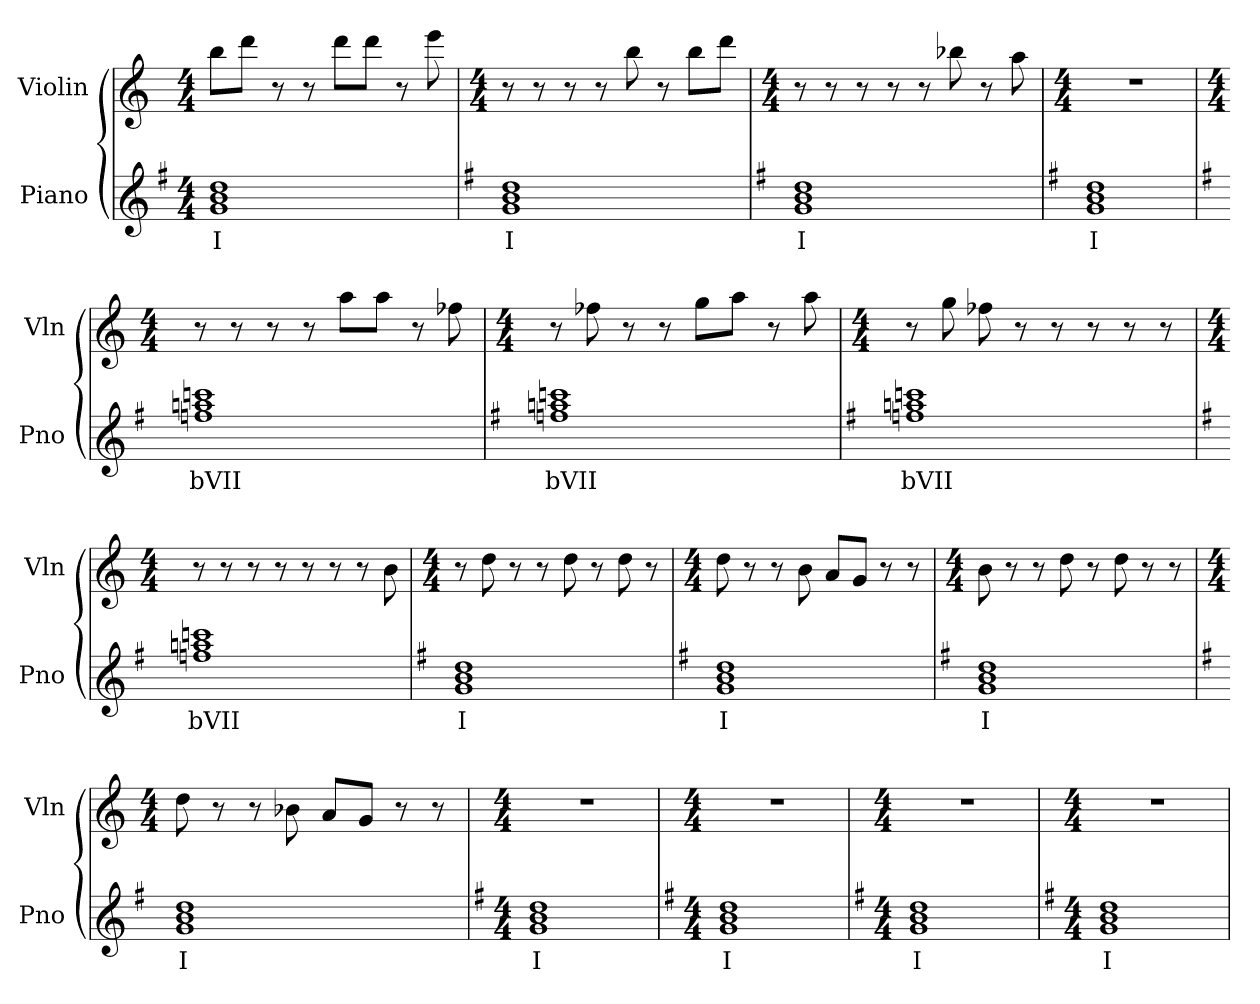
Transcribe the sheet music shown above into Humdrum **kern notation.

**kern	**text	**kern
*part2	*part2	*part1
*staff2	*staff2	*staff1
*I"Piano	*	*I"Violin
*I'Pno	*	*I'Vln
*k[f#]	*	*
*G:	*	*
*M4/4	*	*M4/4
=	=	=
1g 1b 1dd	I	8bbL
.	.	8dddJ
.	.	8r
.	.	8r
.	.	8dddL
.	.	8dddJ
.	.	8r
.	.	8eee
=	=	=
*k[f#]	*	*
*G:	*	*
*	*	*M4/4
1g 1b 1dd	I	8r
.	.	8r
.	.	8r
.	.	8r
.	.	8bb
.	.	8r
.	.	8bbL
.	.	8dddJ
=	=	=
*k[f#]	*	*
*G:	*	*
*	*	*M4/4
1g 1b 1dd	I	8r
.	.	8r
.	.	8r
.	.	8r
.	.	8r
.	.	8bb-X
.	.	8r
.	.	8aa
=	=	=
*k[f#]	*	*
*G:	*	*
*	*	*M4/4
1g 1b 1dd	I	1r
=	=	=
*k[f#]	*	*
*G:	*	*
*	*	*M4/4
1ffn 1aan 1cccn	bVII	8r
.	.	8r
.	.	8r
.	.	8r
.	.	8aaL
.	.	8aaJ
.	.	8r
.	.	8ff-X
=	=	=
*k[f#]	*	*
*G:	*	*
*	*	*M4/4
1ffn 1aan 1cccn	bVII	8r
.	.	8ff-X
.	.	8r
.	.	8r
.	.	8ggL
.	.	8aaJ
.	.	8r
.	.	8aa
=	=	=
*k[f#]	*	*
*G:	*	*
*	*	*M4/4
1ffn 1aan 1cccn	bVII	8r
.	.	8gg
.	.	8ff-X
.	.	8r
.	.	8r
.	.	8r
.	.	8r
.	.	8r
=	=	=
*k[f#]	*	*
*G:	*	*
*	*	*M4/4
1ffn 1aan 1cccn	bVII	8r
.	.	8r
.	.	8r
.	.	8r
.	.	8r
.	.	8r
.	.	8r
.	.	8b
=	=	=
*k[f#]	*	*
*G:	*	*
*	*	*M4/4
1g 1b 1dd	I	8r
.	.	8dd
.	.	8r
.	.	8r
.	.	8dd
.	.	8r
.	.	8dd
.	.	8r
=	=	=
*k[f#]	*	*
*G:	*	*
*	*	*M4/4
1g 1b 1dd	I	8dd
.	.	8r
.	.	8r
.	.	8b
.	.	8aL
.	.	8gJ
.	.	8r
.	.	8r
=	=	=
*k[f#]	*	*
*G:	*	*
*	*	*M4/4
1g 1b 1dd	I	8b
.	.	8r
.	.	8r
.	.	8dd
.	.	8r
.	.	8dd
.	.	8r
.	.	8r
=	=	=
*k[f#]	*	*
*G:	*	*
*	*	*M4/4
1g 1b 1dd	I	8dd
.	.	8r
.	.	8r
.	.	8b-X
.	.	8aL
.	.	8gJ
.	.	8r
.	.	8r
=	=	=
*k[f#]	*	*
*G:	*	*
*M4/4	*	*M4/4
1g 1b 1dd	I	1r
=	=	=
*k[f#]	*	*
*G:	*	*
*M4/4	*	*M4/4
1g 1b 1dd	I	1r
=	=	=
*k[f#]	*	*
*G:	*	*
*M4/4	*	*M4/4
1g 1b 1dd	I	1r
=	=	=
*k[f#]	*	*
*G:	*	*
*M4/4	*	*M4/4
1g 1b 1dd	I	1r
=	=	=
*-	*-	*-
